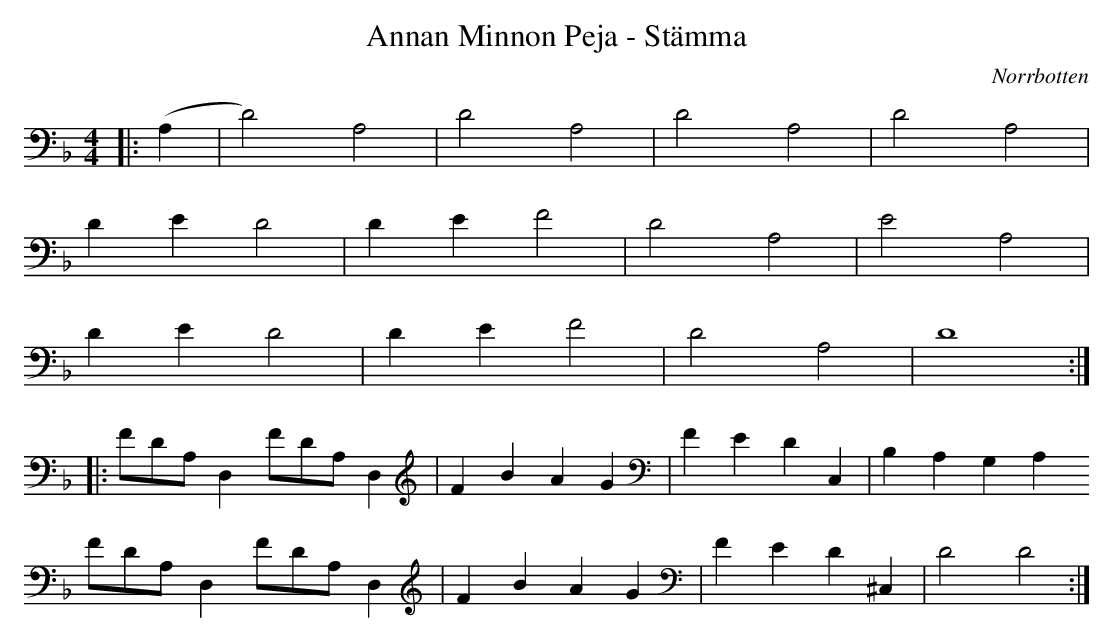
X:1
T:Annan Minnon Peja - Stämma
O:Norrbotten
M:4/4
L:1/4
K:Dm
|:(A, | D2) A,2 | D2 A,2 | D2 A,2 | D2 A,2 |
DE D2 |DE F2 | D2 A,2 | E2 A,2 |
DE D2 |DE F2 | D2 A,2 | D4 :|
|: F/D/A,/D, F/D/A,/D, | FB AG | FE DC, | B,A, G,A,
F/D/A,/D, F/D/A,/D, | FB AG | FE D^C, | D2 D2 :|
